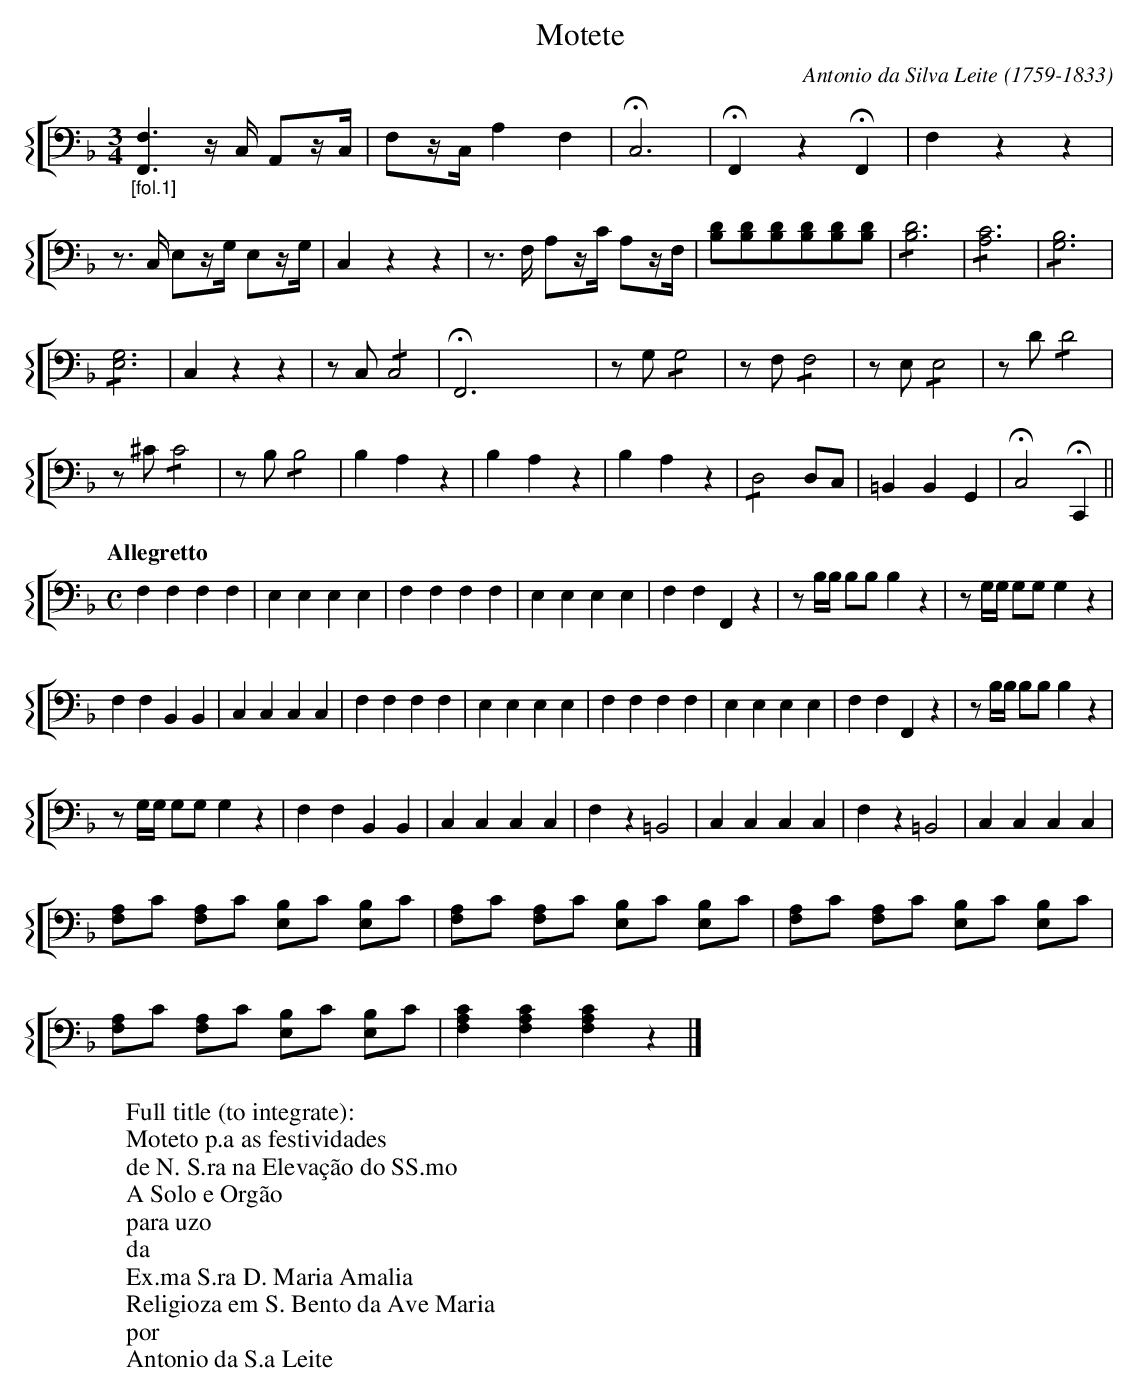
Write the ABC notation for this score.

X:1
T:Motete
C:Antonio da Silva Leite (1759-1833)
M:3/4
L:1/4
K:F
V: 6 clef=bass name="" sname=""
%%staves [{ 6 }]
"_[fol.1]" [F,,F,]3/2 z//C,// A,,/z//C,// | F,/z//C,//A,F, | \
 !fermata!C,3 | !fermata!F,,z!fermata!F,, | F,zz |
z/>C,/ E,/z//G,// E,/z//G,// | C,zz | z/>F,/ A,/z//C// A,/z//F,// | \
[B,D]/[B,D]/[B,D]/[B,D]/[B,D]/[B,D]/ | !/![B,D]3 | !/![A,C]3 | !/![G,B,]3 |
!/![E,G,]3 | C,zz | z/C,/!/!C,2 | !fermata!F,,3xx/ | z/G,/!/!G,2 | \
z/F,/!/!F,2 | z/E,/!/!E,2 | z/D/!/!D2 |
z/^C/!/!C2 | z/B,/!/!B,2 | B,A,z | B,A,z | B,A,z | !/!D,2D,/C,/ | \
=B,,B,,G,, | !fermata!C,2!fermata!C,, ||
[Q:"Allegretto"] [M:C] F,F,F,F, | E,E,E,E, | F,F,F,F, | E,E,E,E, | \
F,F,F,,z | z/B,//B,// B,/B,/B,z | z/G,//G,// G,/G,/G,z |
F,F,B,,B,, | C,C,C,C, | F,F,F,F, | E,E,E,E, | \
F,F,F,F, | E,E,E,E, | F,F,F,,z | z/B,//B,// B,/B,/B,z |
z/G,//G,// G,/G,/G,z | F,F,B,,B,, | C,C,C,C, | F,z=B,,2 | \
C,C,C,C, | F,z=B,,2 | C,C,C,C, |
[F,A,]/C/ [F,A,]/C/ [E,B,]/C/ [E,B,]/C/ | [F,A,]/C/ [F,A,]/C/ [E,B,]/C/ [E,B,]/C/ | \
[F,A,]/C/ [F,A,]/C/ [E,B,]/C/ [E,B,]/C/ |
[F,A,]/C/ [F,A,]/C/ [E,B,]/C/ [E,B,]/C/ | [F,A,C][F,A,C][F,A,C]z |]
W:Full title (to integrate):
W: Moteto p.a as festividades
W: de N. S.ra na Eleva\,c\~ao do SS.mo
W: A Solo e Org\~ao
W: para uzo
W: da
W: Ex.ma S.ra D. Maria Amalia
W: Religioza em S. Bento da Ave Maria
W: por
W: Antonio da S.a Leite
